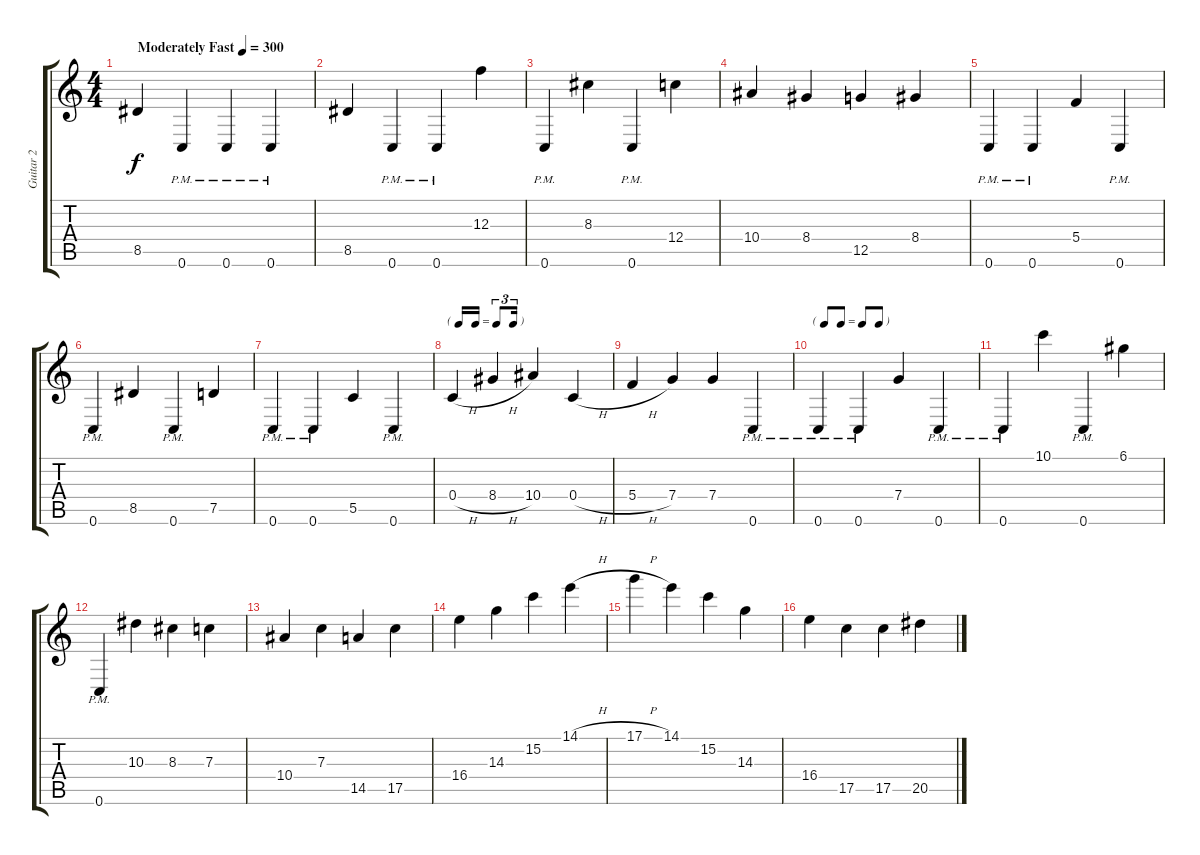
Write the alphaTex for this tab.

\track ("Guitar 2" "Guitar 2") {instrument overdrivenguitar}
\staff {score tabs}
\tuning (D4 A3 F3 C3 G2 C2) {hide}
\ts (4 4)
\tempo (300 "Moderately Fast")
\clef g2
\ks c
8.5.4{dy f instrument overdrivenguitar} 0.6{pm}.4 0.6{pm}.4 0.6{pm}.4 |
8.5.4 0.6{pm}.4 0.6{pm}.4 12.3.4 |
0.6{pm}.4 8.3.4 0.6{pm}.4 12.4.4 |
10.4.4 8.4.4 12.5.4 8.4.4 |
0.6{pm}.4 0.6{pm}.4 5.4.4 0.6{pm}.4 |
0.6{pm}.4 8.5.4 0.6{pm}.4 7.5.4 |
0.6{pm}.4 0.6{pm}.4 5.5.4 0.6{pm}.4 |
\tf triplet16th
0.4{h}.4 8.4{h}.4 10.4.4 0.4{h}.4 |
5.4{h}.4 7.4.4 7.4.4 0.6{pm}.4 |
\tf none
0.6{pm}.4 0.6{pm}.4 7.4.4 0.6{pm}.4 |
0.6{pm}.4 10.1.4 0.6{pm}.4 6.1.4 |
0.6{pm}.4 10.3.4 8.3.4 7.3.4 |
10.4.4 7.3.4 14.5.4 17.5.4 |
16.4.4 14.3.4 15.2.4 14.1{h}.4 |
17.1{h}.4 14.1.4 15.2.4 14.3.4 |
16.4.4 17.5.4 17.5.4 20.5.4
